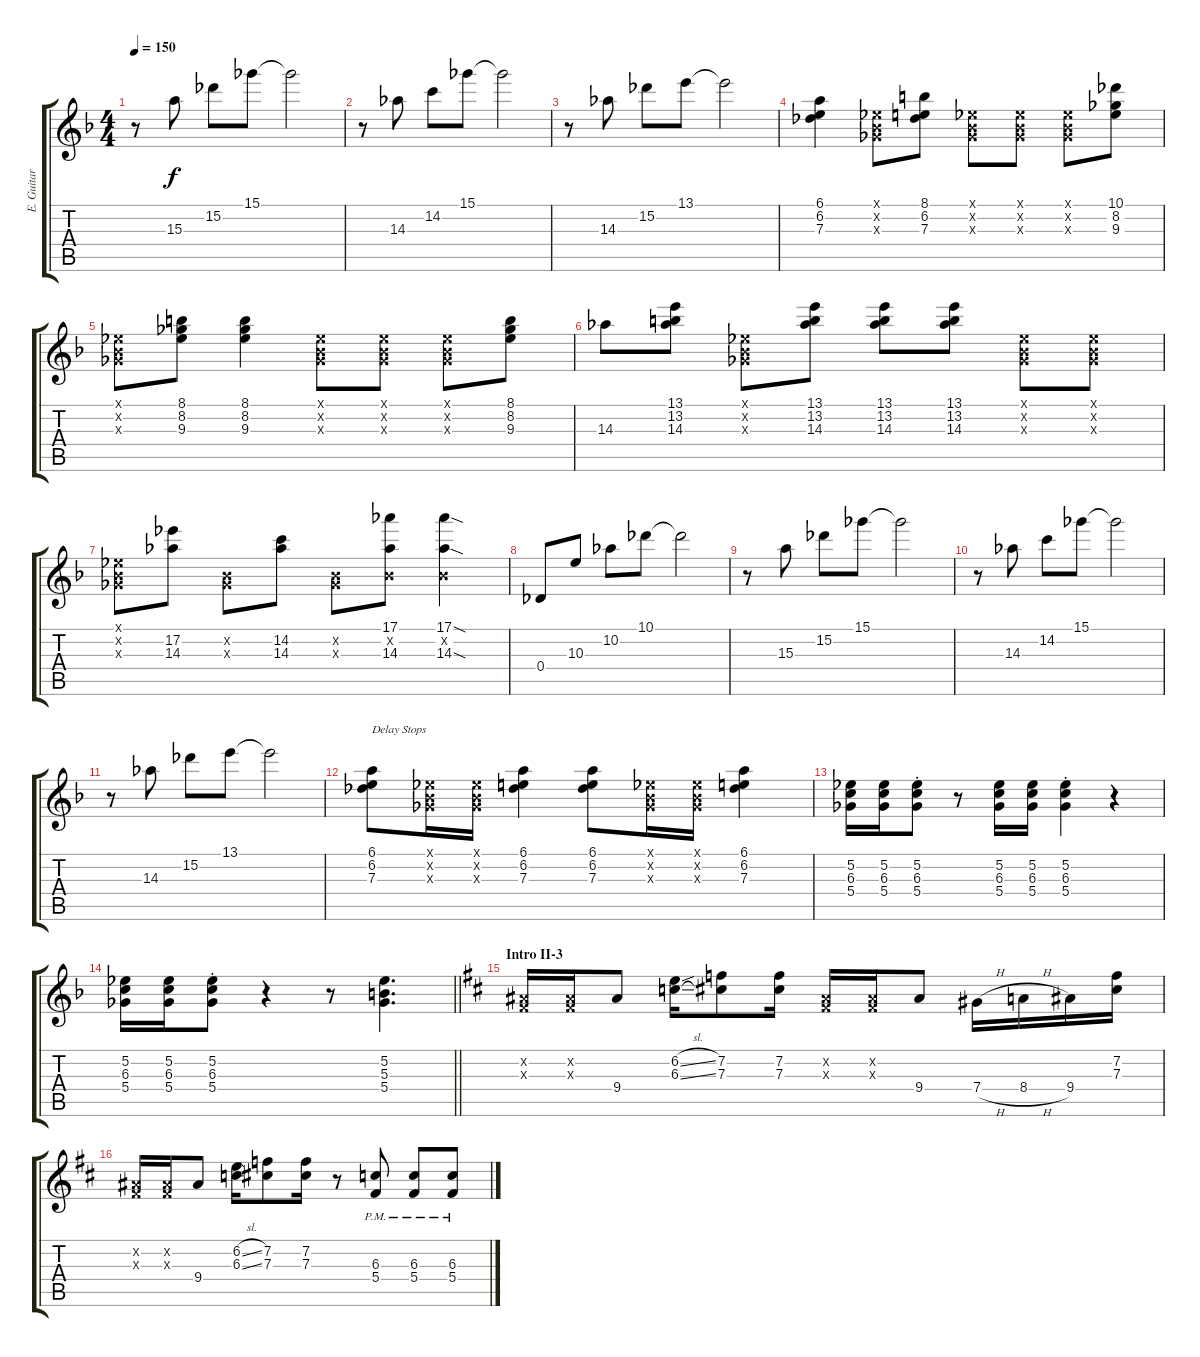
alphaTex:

\track ("E. Guitar I" "E. Guitar ") {instrument distortionguitar}
\staff {score tabs}
\tuning (Eb4 Bb3 Gb3 Db3 Ab2 Eb2) {hide}
\ts (4 4)
\tempo 150
\clef g2
\ks f
r.8{dy f} 15.3.8 15.2.8 15.1.8 15.1{t}.2 |
r.8 14.3.8 14.2.8 15.1.8 15.1{t}.2 |
r.8 14.3.8 15.2.8 13.1.8 13.1{t}.2 |
(6.1 6.2 7.3).4 (0.1{x} 0.2{x} 0.3{x}).8 (8.1 6.2 7.3).8 (0.1{x} 0.2{x} 0.3{x}).8 (0.1{x} 0.2{x} 0.3{x}).8 (0.1{x} 0.2{x} 0.3{x}).8 (10.1 8.2 9.3).8 |
(0.1{x} 0.2{x} 0.3{x}).8 (8.1 8.2 9.3).8 (8.1 8.2 9.3).4 (0.1{x} 0.2{x} 0.3{x}).8 (0.1{x} 0.2{x} 0.3{x}).8 (0.1{x} 0.2{x} 0.3{x}).8 (8.1 8.2 9.3).8 |
14.3.8 (13.1 13.2 14.3).8 (0.1{x} 0.2{x} 0.3{x}).8 (13.1 13.2 14.3).8 (13.1 13.2 14.3).8 (13.1 13.2 14.3).8 (0.1{x} 0.2{x} 0.3{x}).8 (0.1{x} 0.2{x} 0.3{x}).8 |
(0.1{x} 0.2{x} 0.3{x}).8 (17.2 14.3).8 (0.2{x} 0.3{x}).8 (14.2 14.3).8 (0.2{x} 0.3{x}).8 (17.1 0.2{x} 14.3).8 (17.1{sod} 0.2{x} 14.3{sod}).4 |
0.4.8 10.3.8 10.2.8 10.1.8 10.1{t}.2 |
r.8 15.3.8 15.2.8 15.1.8 15.1{t}.2 |
r.8 14.3.8 14.2.8 15.1.8 15.1{t}.2 |
r.8 14.3.8 15.2.8 13.1.8 13.1{t}.2 |
(6.1 6.2 7.3).8{txt "Delay Stops"} (0.1{x} 0.2{x} 0.3{x}).16 (0.1{x} 0.2{x} 0.3{x}).16 (6.1 6.2 7.3).4 (6.1 6.2 7.3).8 (0.1{x} 0.2{x} 0.3{x}).16 (0.1{x} 0.2{x} 0.3{x}).16 (6.1 6.2 7.3).4 |
(5.2 6.3 5.4).16 (5.2 6.3 5.4).16 (5.2{st} 6.3{st} 5.4{st}).8 r.8 (5.2 6.3 5.4).16 (5.2 6.3 5.4).16 (5.2{st} 6.3{st} 5.4{st}).4 r.4 |
\barLineRight lightlight
(5.2 6.3 5.4).16 (5.2 6.3 5.4).16 (5.2{st} 6.3{st} 5.4{st}).8 r.4 r.8 (5.2 5.3 5.4).4{d} |
\section ("" "Intro II-3")
\ks d
(0.2{x} 0.3{x}).16 (0.2{x} 0.3{x}).16 9.4.8 (6.2{sl} 6.3{sl}).16 (7.2 7.3).8 (7.2 7.3).16 (0.2{x} 0.3{x}).16 (0.2{x} 0.3{x}).16 9.4.8 7.4{h}.16 8.4{h}.16 9.4.16 (7.2 7.3).16 |
(0.2{x} 0.3{x}).16 (0.2{x} 0.3{x}).16 9.4.8 (6.2{sl} 6.3{sl}).16 (7.2 7.3).8 (7.2 7.3).16 r.8 (6.3{pm} 5.4{pm}).8 (6.3{pm} 5.4{pm}).8 (6.3{pm} 5.4{pm}).8
